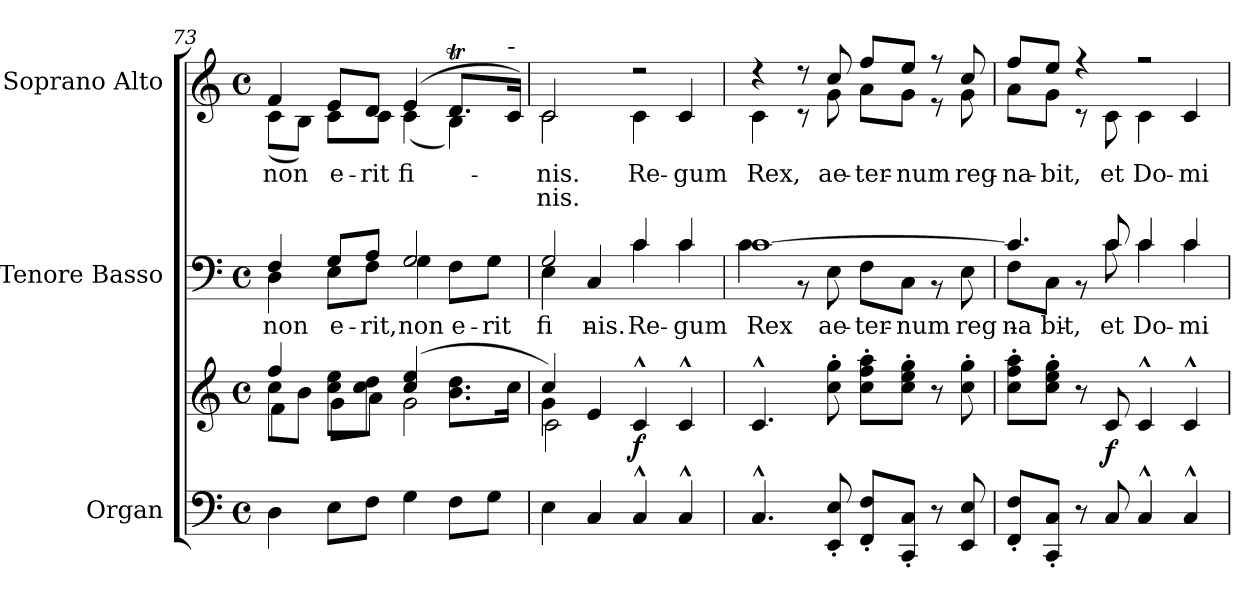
**kern	**kern	**dynam	**kern	**text	**kern	**text	**text
*part3	*part3	*part3	*part2	*part2	*part1	*part1	*part1
*staff4	*staff3	*staff3/4	*staff2	*staff2	*staff1	*staff1	*staff1
*I"Organ	*	*	*I"Tenore Basso	*	*I"Soprano Alto	*	*
*I'Org.	*	*	*I'T. B.	*	*I'S. A.	*	*
*clefF4	*clefG2	*	*clefF4	*	*clefG2	*	*
*k[]	*k[]	*	*k[]	*	*k[]	*	*
*C:	*C:	*	*C:	*	*C:	*	*
*M4/4	*M4/4	*	*M4/4	*	*M4/4	*	*
*met(c)	*met(c)	*	*met(c)	*	*met(c)	*	*
=73	=73	=73	=73	=73	=73	=73	=73
*	*^	*	*	*	*	*	*
*	*	*^	*	*	*	*	*	*
!	!	!	!	!	!	!LO:LY:a:color=#000000	!	!	!
*	*	*	*	*	*^	*	*	*	*
!	!	!	!	!	!	!	!LO:LY:b:color=#000000	!	!	!
!	!	!	!	!	!	!	!	!	!LO:LY:a:color=#000000	!
*	*	*	*	*	*	*	*	*^	*	*
!	!	!	!	!	!	!	!	!	!	!LO:LY:b:color=#000000	!
4Di\	4ffi/	8cci\L	4fi\	.	4Fi/	4Di\	non	4fi/	(8ci\L	non	.
.	.	8bi\J	.	.	.	.	.	.	8Bi\J)	.	.
!	!	!	!	!	!	!	!LO:LY:a:color=#000000	!	!	!	!
!	!	!	!	!	!	!	!LO:LY:b:color=#000000	!	!	!	!
!	!	!	!	!	!	!	!	!	!	!LO:LY:a:color=#000000	!
!	!	!	!	!	!	!	!	!	!	!LO:LY:b:color=#000000	!
8Ei\L	8cci\ 8eei\L	8gi\L	4ryy	.	8Gi/L	8Ei\L	e-	8ei/L	8ci\L	e-	.
!	!	!	!	!	!	!	!LO:LY:a:color=#000000	!	!	!	!
!	!	!	!	!	!	!	!LO:LY:b:color=#000000	!	!	!	!
!	!	!	!	!	!	!	!	!	!	!LO:LY:a:color=#000000	!
!	!	!	!	!	!	!	!	!	!	!LO:LY:b:color=#000000	!
8Fi\J	8cci\ 8ddi\J	8ai\J	.	.	8Ai/J	8Fi\J	-rit,	8di/J	8ci\J	-rit	.
!	!	!	!	!	!	!	!LO:LY:a:color=#000000	!	!	!	!
!	!	!	!	!	!	!	!LO:LY:b:color=#000000	!	!	!	!
!	!	!	!	!	!	!	!	!	!	!LO:LY:a:color=#000000	!
!	!	!	!	!	!	!	!	!	!	!LO:LY:b:color=#000000	!
4Gi\	(4cci/ 4eei	2gi\	2ryy	.	2Gi/	4Gi\	non	(4ei/	(4ci\	fi-	.
!	!	!	!	!	!	!	!LO:LY:b:color=#000000	!	!	!	!
8Fi\L	8.bi\ 8.ddi\L	.	.	.	.	8Fi\L	e-	8.dTi/L	4Bi\)	.	.
!	!	!	!	!	!	!	!LO:LY:b:color=#000000	!	!	!	!
8Gi\J	.	.	.	.	.	8Gi\J	-rit	.	.	.	.
!	!	!	!	!	!	!	!	!LO:TX:a:t=-	!	!	!
.	16cci\Jk	.	.	.	.	.	.	16ci/Jk)	.	.	.
=74	=74	=74	=74	=74	=74	=74	=74	=74	=74	=74	=74
!	!	!	!	!	!	!	!LO:LY:a:color=#000000	!	!	!	!
!	!	!	!	!	!	!	!LO:LY:b:color=#000000	!	!	!	!
!	!	!	!	!	!	!	!	!	!	!LO:LY:a:color=#000000	!LO:LY:b:color=#000000
4Ei\	4cci/)	4gi\	2ci\	.	2Gi/	4Ei\	fi-	2ci/	2ci\	-nis.	-nis.
!	!	!	!	!	!	!	!LO:LY:b:color=#000000	!	!	!	!
4Ci/	4ei/	4ryy	.	.	.	4Ci/	-nis.	.	.	.	.
!	!	!	!	!	!	!	!LO:LY:a:color=#000000	!	!	!	!
!	!	!	!	!	!	!	!LO:LY:b:color=#000000	!	!	!	!
!	!	!	!	!	!	!	!	!	!	!LO:LY:b:color=#000000	!
4C^^i/	4c^^i/	2ryy	2ryy	f	4ci/	4ci\	Re-	2r	4ci\	Re-	.
!	!	!	!	!	!	!	!LO:LY:a:color=#000000	!	!	!	!
!	!	!	!	!	!	!	!LO:LY:b:color=#000000	!	!	!	!
!	!	!	!	!	!	!	!	!	!	!LO:LY:b:color=#000000	!
4C^^i/	4c^^i/	.	.	.	4ci/	4ci\	-gum	.	4ci/	-gum	.
*	*v	*v	*v	*	*	*	*	*	*	*	*
=75	=75	=75	=75	=75	=75	=75	=75	=75	=75
!	!	!	!	!	!LO:LY:a:color=#000000	!	!	!	!
!	!	!	!	!	!LO:LY:b:color=#000000	!	!	!	!
!	!	!	!	!	!	!	!	!LO:LY:b:color=#000000	!
4.C^^i/	4.c^^i/	.	[>1ci	4ci\	Rex	4r	4ci\	Rex,	.
.	.	.	.	8r	.	8r	8r	.	.
!	!	!	!	!	!LO:LY:b:color=#000000	!	!	!	!
!	!	!	!	!	!	!	!	!LO:LY:b:color=#000000	!
8EEi/' 8Ei'	8cci\' 8ggi'	.	.	8Ei\	ae-	8cci/	8gi\	ae-	.
!	!	!	!	!	!LO:LY:b:color=#000000	!	!	!	!
!	!	!	!	!	!	!	!	!LO:LY:b:color=#000000	!
8FFi'/ 8Fi'/L	8cci'\ 8ffi'\ 8aai'\L	.	.	8Fi\L	-ter-	8ffi/L	8ai\L	-ter-	.
!	!	!	!	!	!LO:LY:b:color=#000000	!	!	!	!
!	!	!	!	!	!	!	!	!LO:LY:b:color=#000000	!
8CCi'/ 8Ci'/J	8cci'\ 8eei'\ 8ggi'\J	.	.	8Ci\J	-num	8eei/J	8gi\J	-num	.
8r	8r	.	.	8r	.	8r	8r	.	.
!	!	!	!	!	!LO:LY:b:color=#000000	!	!	!	!
!	!	!	!	!	!	!	!	!LO:LY:b:color=#000000	!
8EEi/ 8Ei	8cci\' 8ggi'	.	.	8Ei\	reg-	8cci/	8gi\	reg-	.
=76	=76	=76	=76	=76	=76	=76	=76	=76	=76
!	!	!	!	!	!LO:LY:b:color=#000000	!	!	!	!
!	!	!	!	!	!	!	!	!LO:LY:b:color=#000000	!
8FFi'/ 8Fi'/L	8cci'\ 8ffi'\ 8aai'\L	.	4.ci/]	8Fi\L	-na-	8ffi/L	8ai\L	-na-	.
!	!	!	!	!	!LO:LY:b:color=#000000	!	!	!	!
!	!	!	!	!	!	!	!	!LO:LY:b:color=#000000	!
8CCi'/ 8Ci'/J	8cci'\ 8eei'\ 8ggi'\J	.	.	8Ci\J	-bit,	8eei/J	8gi\J	-bit,	.
8r	8r	.	.	8r	.	4r	8r	.	.
!	!	!	!	!	!LO:LY:a:color=#000000	!	!	!	!
!	!	!	!	!	!LO:LY:b:color=#000000	!	!	!	!
!	!	!	!	!	!	!	!	!LO:LY:b:color=#000000	!
8Ci/	8ci/	f	8ci/	8ci\	et	.	8ci\	et	.
!	!	!	!	!	!LO:LY:a:color=#000000	!	!	!	!
!	!	!	!	!	!LO:LY:b:color=#000000	!	!	!	!
!	!	!	!	!	!	!	!	!LO:LY:b:color=#000000	!
4C^^i/	4c^^i/	.	4ci/	4ci\	Do-	2r	4ci\	Do-	.
!	!	!	!	!	!LO:LY:a:color=#000000	!	!	!	!
!	!	!	!	!	!LO:LY:b:color=#000000	!	!	!	!
!	!	!	!	!	!	!	!	!LO:LY:b:color=#000000	!
4C^^i/	4c^^i/	.	4ci/	4ci\	-mi-	.	4ci/	-mi-	.
*	*	*	*v	*v	*	*	*	*	*
*	*	*	*	*	*v	*v	*	*
=	=	=	=	=	=	=	=
*-	*-	*-	*-	*-	*-	*-	*-
